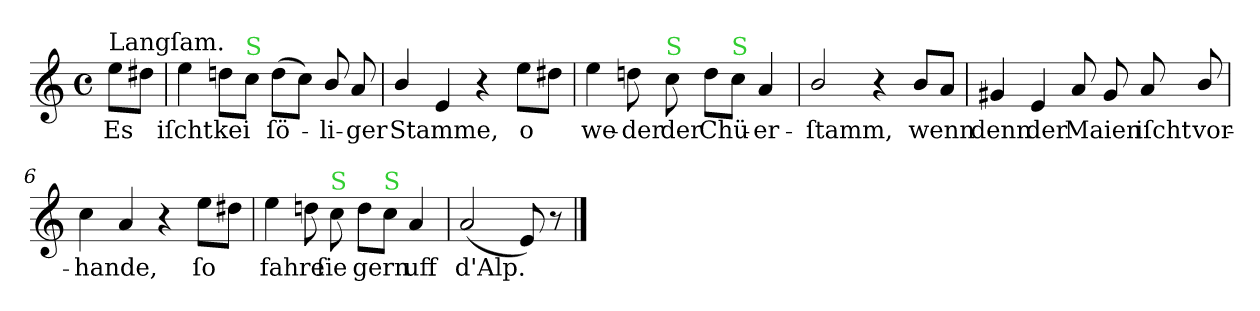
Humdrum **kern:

**kern	**text
*part1	*part1
*staff1	*staff1
*k[]	*
*M4/4	*
*met(c)	*
=	=
!LO:TX:a:t=Langſam.	!
8eeL	Es
8dd#XJ	.
=1	=1
4ee	iſcht
8ddnL	kei
!LO:TX:a:color=limegreen:t=S	!
8ccJ	.
(8ddL	ſö-
8ccJ)	.
8b/	-li-
8a	-ger
=2	=2
4b/	Stamme,
4e	.
4r	.
8eeL	o
8dd#XJ	.
=3	=3
4ee	we-
8ddn	-der
!LO:TX:a:color=limegreen:t=S	!
8cc	der
8ddL	Chü-
!LO:TX:a:color=limegreen:t=S	!
8ccJ	.
4a	-er-
=4	=4
2b/	ſtamm,
4r	.
8bL	wenn
8aJ	.
=5	=5
4g#X	denn
4e	der
8a	Maien
8g#	.
8a	iſcht
8b/	vor-
=6	=6
4cc	-hande,
4a	.
4r	.
8eeL	ſo
8dd#XJ	.
=7	=7
4ee	fahre
8ddn	.
!LO:TX:a:color=limegreen:t=S	!
8cc	ſie
8ddL	gern
!LO:TX:a:color=limegreen:t=S	!
8ccJ	.
4a	uff
=8	=8
(2a	d'Alp.
8e)	.
8r	.
==	==
*-	*-
